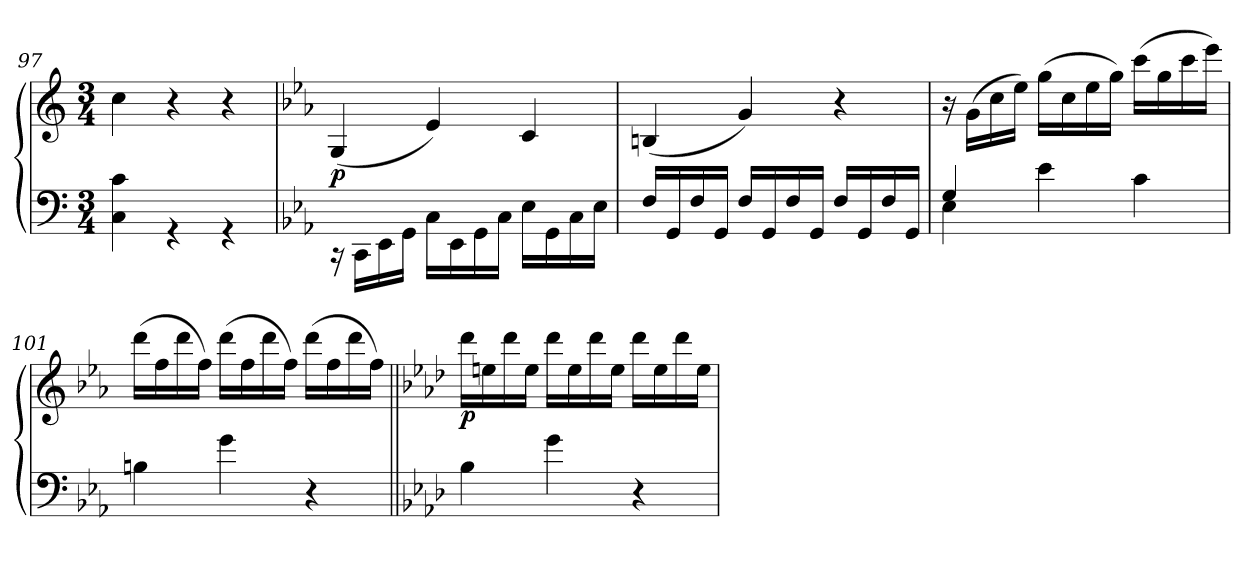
**kern	**kern	**dynam
*part1	*part1	*part1
*staff2	*staff1	*staff1/2
*clefF4	*clefG2	*
*k[]	*k[]	*
*C:	*C:	*
*M3/4	*M3/4	*
=97	=97	=97
*^	*	*
2.ryy	4C\ 4c\	4cc\	.
.	4r	4r	.
.	4r	4r	.
=98	=98	=98	=98
*k[b-e-a-]	*	*k[b-e-a-]	*
*E-:	*	*E-:	*
!	!	!	!LO:DY:b
2.ryy	16r	(<4G/	p
.	16CC\LL	.	.
.	16EE-i\	.	.
.	16GG\JJ	.	.
.	16C\LL	4e-i/)	.
.	16EE-\	.	.
.	16GG\	.	.
.	16C\JJ	.	.
.	16E-\LL	4c/	.
.	16GG\	.	.
.	16C\	.	.
.	16E-\JJ	.	.
*v	*v	*	*
!!LO:LB:g=z
=99	=99	=99
16F/LL	(<4Bn/	.
16GG/	.	.
16F/	.	.
16GG/JJ	.	.
16F/LL	4g/)	.
16GG/	.	.
16F/	.	.
16GG/JJ	.	.
16F/LL	4r	.
16GG/	.	.
16F/	.	.
16GG/JJ	.	.
=100	=100	=100
*^	*	*
4G/	4E-\	16r	.
.	.	(>16g\LL	.
.	.	16cc\	.
.	.	16ee-\JJ)	.
4e-\	2ryy	(>16gg\LL	.
.	.	16cc\	.
.	.	16ee-\	.
.	.	16gg\JJ)	.
4c\	.	(>16ccc\LL	.
.	.	16gg\	.
.	.	16ccc\	.
.	.	16eee-\JJ)	.
*v	*v	*	*
=101	=101	=101
4Bn\	(>16ddd\LL	.
.	16ff\	.
.	16ddd\	.
.	16ff\JJ)	.
4g\	(>16ddd\LL	.
.	16ff\	.
.	16ddd\	.
.	16ff\JJ)	.
4r	(>16ddd\LL	.
.	16ff\	.
.	16ddd\	.
.	16ff\JJ)	.
!!LO:PB:g=z
=102||	=102||	=102||
*k[b-e-a-d-]	*k[b-e-a-d-]	*
*A-:	*A-:	*
!	!	!LO:DY:b
4B-i\	16ddd-\LL	p
.	16een\	.
.	16ddd-\	.
.	16ee\JJ	.
4g\	16ddd-\LL	.
.	16ee\	.
.	16ddd-\	.
.	16ee\JJ	.
4r	16ddd-\LL	.
.	16ee\	.
.	16ddd-\	.
.	16ee\JJ	.
=	=	=
*-	*-	*-
